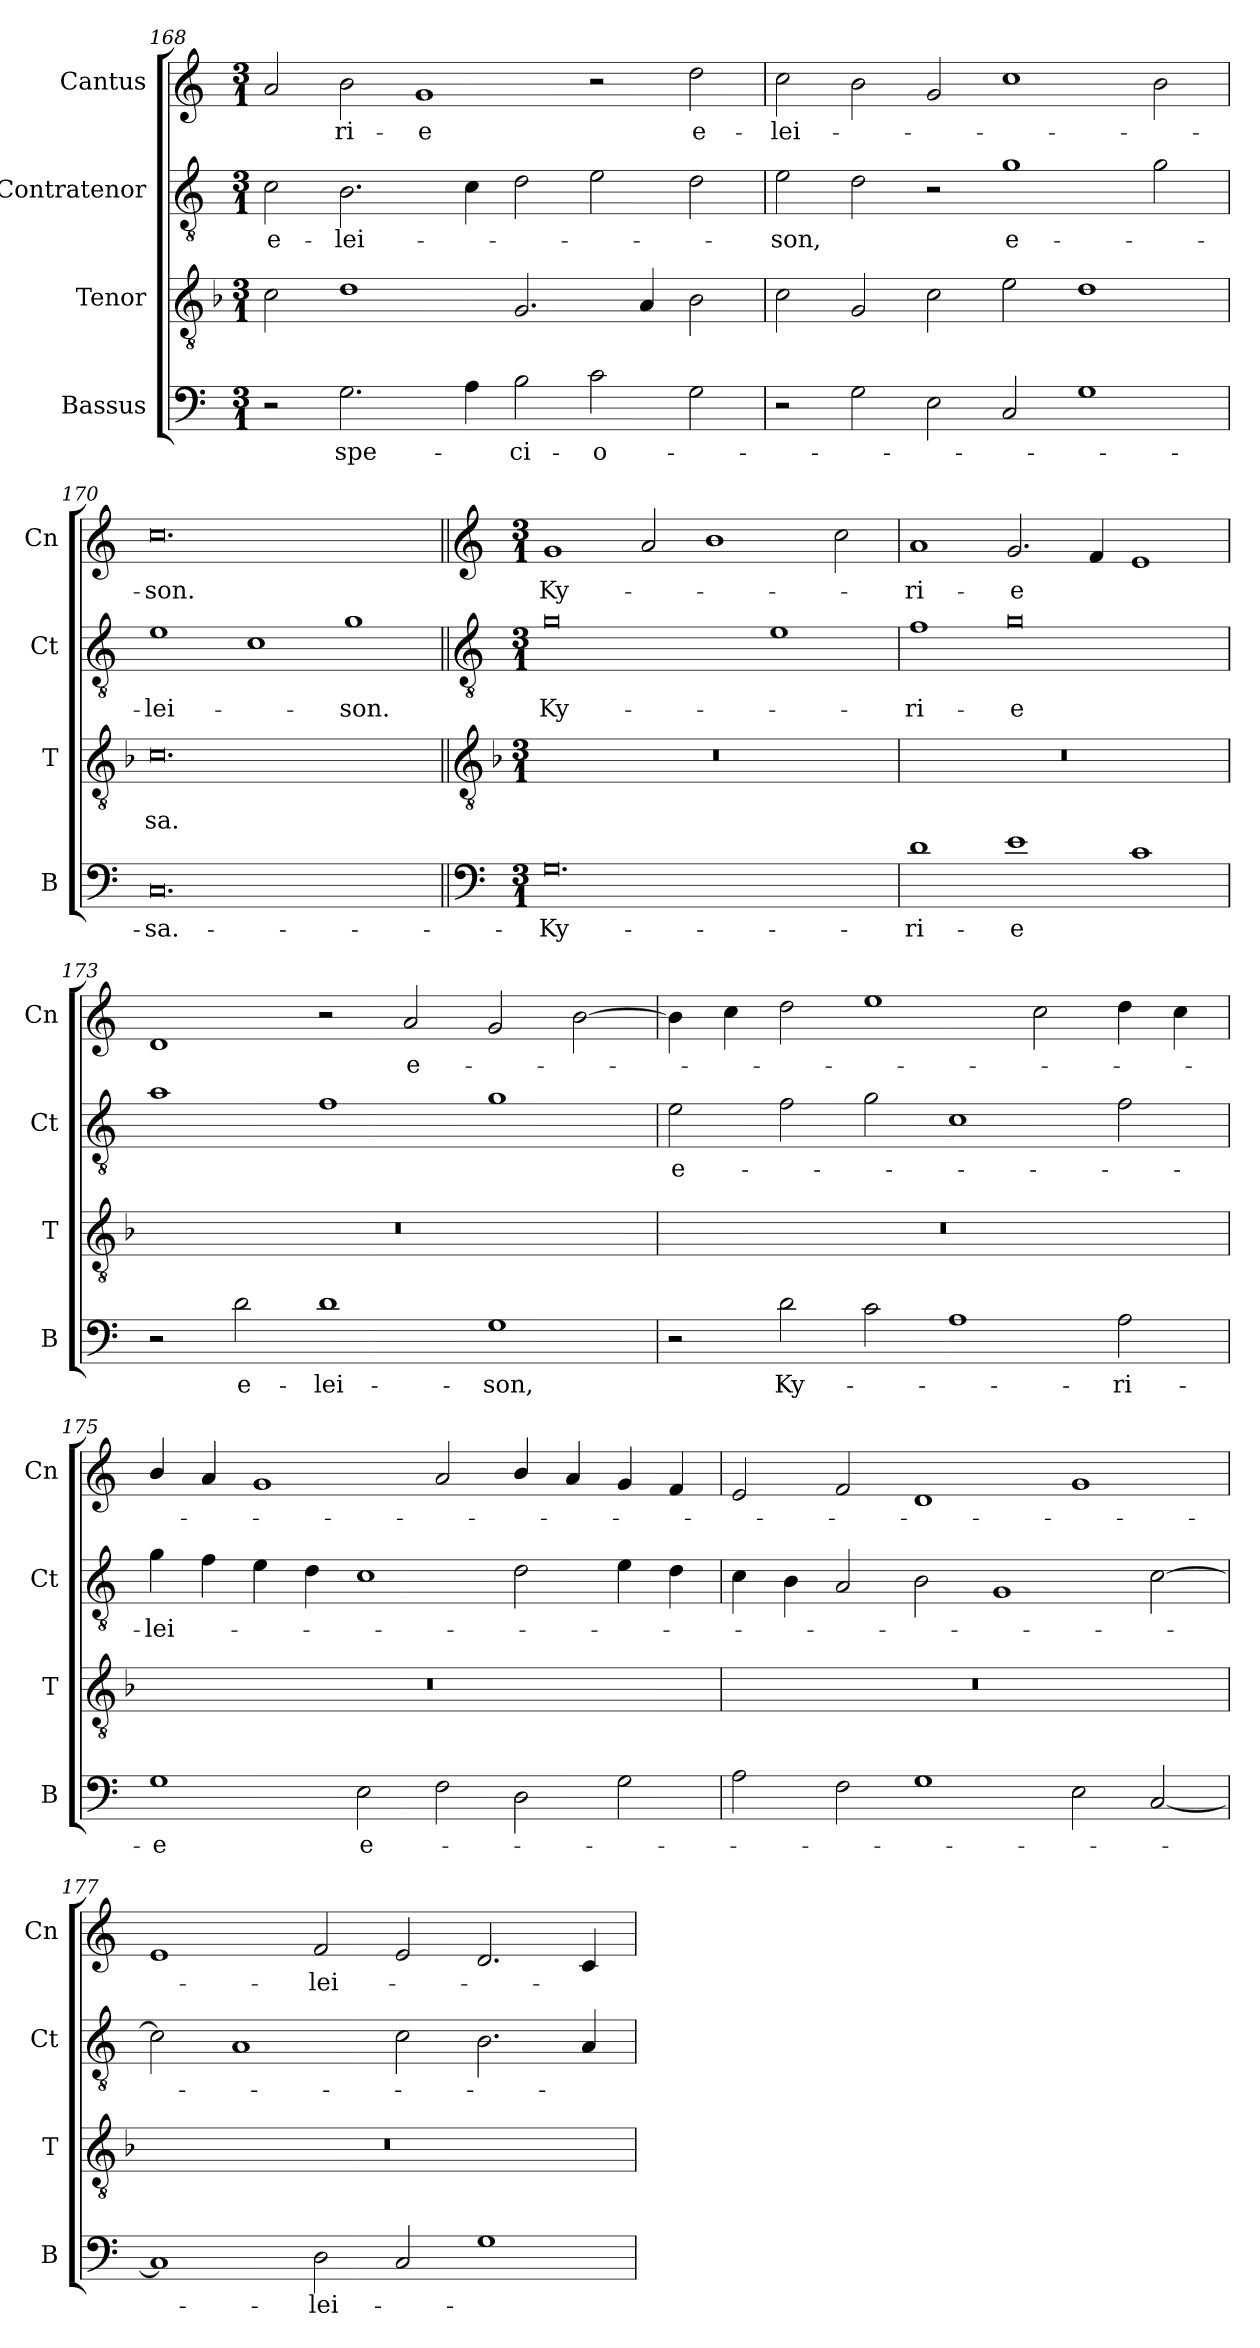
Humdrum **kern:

**kern	**text	**kern	**text	**kern	**text	**kern	**text
*part4	*part4	*part3	*part3	*part2	*part2	*part1	*part1
*staff4	*staff4	*staff3	*staff3	*staff2	*staff2	*staff1	*staff1
*I"Bassus	*	*I"Tenor	*	*I"Contratenor	*	*I"Cantus	*
*I'B	*	*I'T	*	*I'Ct	*	*I'Cn	*
*clefF4	*	*clefGv2	*	*clefGv2	*	*clefG2	*
*k[]	*	*k[b-]	*	*k[]	*	*k[]	*
*M3/1	*	*M3/1	*	*M3/1	*	*M3/1	*
=168	=168	=168	=168	=168	=168	=168	=168
2r	.	2c\	.	2c\	e-	2a/	.
2.G\	-spe-	1d	.	2.B\	-lei-	2b\	-ri-
.	.	.	.	.	.	1g	-e
4A\	.	.	.	4c\	.	.	.
2B\	-ci-	2.G/	.	2d\	.	.	.
2c\	-o-	.	.	2e\	.	2r	.
.	.	4A/	.	.	.	.	.
2G\	.	2B-\	.	2d\	.	2dd\	e-
=169	=169	=169	=169	=169	=169	=169	=169
2r	.	2c\	.	2e\	-son,	2cc\	-lei-
2G\	.	2G/	.	2d\	.	2b\	.
2E\	.	2c\	.	2r	.	2g/	.
2C/	.	2e\	.	1g	e-	1cc	.
1G	.	1d	.	.	.	.	.
.	.	.	.	2g\	.	2b\	.
=170	=170	=170	=170	=170	=170	=170	=170
0.C	-sa.-	0.c	-sa.	1e	-lei-	0.cc	-son.
.	.	.	.	1c	.	.	.
.	.	.	.	1g	-son.	.	.
!!LO:LB:g=z
=171||	=171||	=171||	=171||	=171||	=171||	=171||	=171||
*clefF4	*	*clefGv2	*	*clefGv2	*	*clefG2	*
*k[]	*	*k[b-]	*	*k[]	*	*k[]	*
*M3/1	*	*M3/1	*	*M3/1	*	*M3/1	*
0.G	-Ky-	0.r	.	0g	Ky-	1g	Ky-
.	.	.	.	.	.	2a/	.
.	.	.	.	.	.	1b	.
.	.	.	.	1e	.	.	.
.	.	.	.	.	.	2cc\	.
=172	=172	=172	=172	=172	=172	=172	=172
1d	-ri-	0.r	.	1f	-ri-	1a	-ri-
1e	-e	.	.	0g	-e	2.g/	-e
.	.	.	.	.	.	4f/	.
1c	.	.	.	.	.	1e	.
=173	=173	=173	=173	=173	=173	=173	=173
2r	.	0.r	.	1a	.	1d	.
2d\	e-	.	.	.	.	.	.
1d	-lei-	.	.	1f	.	2r	.
.	.	.	.	.	.	2a/	e-
1G	-son,	.	.	1g	.	2g/	.
.	.	.	.	.	.	[2b\	.
=174	=174	=174	=174	=174	=174	=174	=174
2r	.	0.r	.	2e\	e-	4b\]	.
.	.	.	.	.	.	4cc\	.
2d\	Ky-	.	.	2f\	.	2dd\	.
2c\	.	.	.	2g\	.	1ee	.
1A	.	.	.	1c	.	.	.
.	.	.	.	.	.	2cc\	.
2A\	-ri-	.	.	2f\	.	4dd\	.
.	.	.	.	.	.	4cc\	.
=175	=175	=175	=175	=175	=175	=175	=175
1G	-e	0.r	.	4g\	-lei-	4b/	.
.	.	.	.	4f\	.	4a/	.
.	.	.	.	4e\	.	1g	.
.	.	.	.	4d\	.	.	.
2E\	e-	.	.	1c	.	.	.
2F\	.	.	.	.	.	2a/	.
2D\	.	.	.	2d\	.	4b/	.
.	.	.	.	.	.	4a/	.
2G\	.	.	.	4e\	.	4g/	.
.	.	.	.	4d\	.	4f/	.
=176	=176	=176	=176	=176	=176	=176	=176
2A\	.	0.r	.	4c\	.	2e/	.
.	.	.	.	4B\	.	.	.
2F\	.	.	.	2A/	.	2f/	.
1G	.	.	.	2B\	.	1d	.
.	.	.	.	1G	.	.	.
2E\	.	.	.	.	.	1g	.
[2C/	.	.	.	[2c\	.	.	.
=177	=177	=177	=177	=177	=177	=177	=177
1C]	.	0.r	.	2c\]	.	1e	.
.	.	.	.	1A	.	.	.
2D\	-lei-	.	.	.	.	2f/	-lei-
2C/	.	.	.	2c\	.	2e/	.
1G	.	.	.	2.B\	.	2.d/	.
.	.	.	.	4A/	.	4c/	.
=	=	=	=	=	=	=	=
*-	*-	*-	*-	*-	*-	*-	*-
